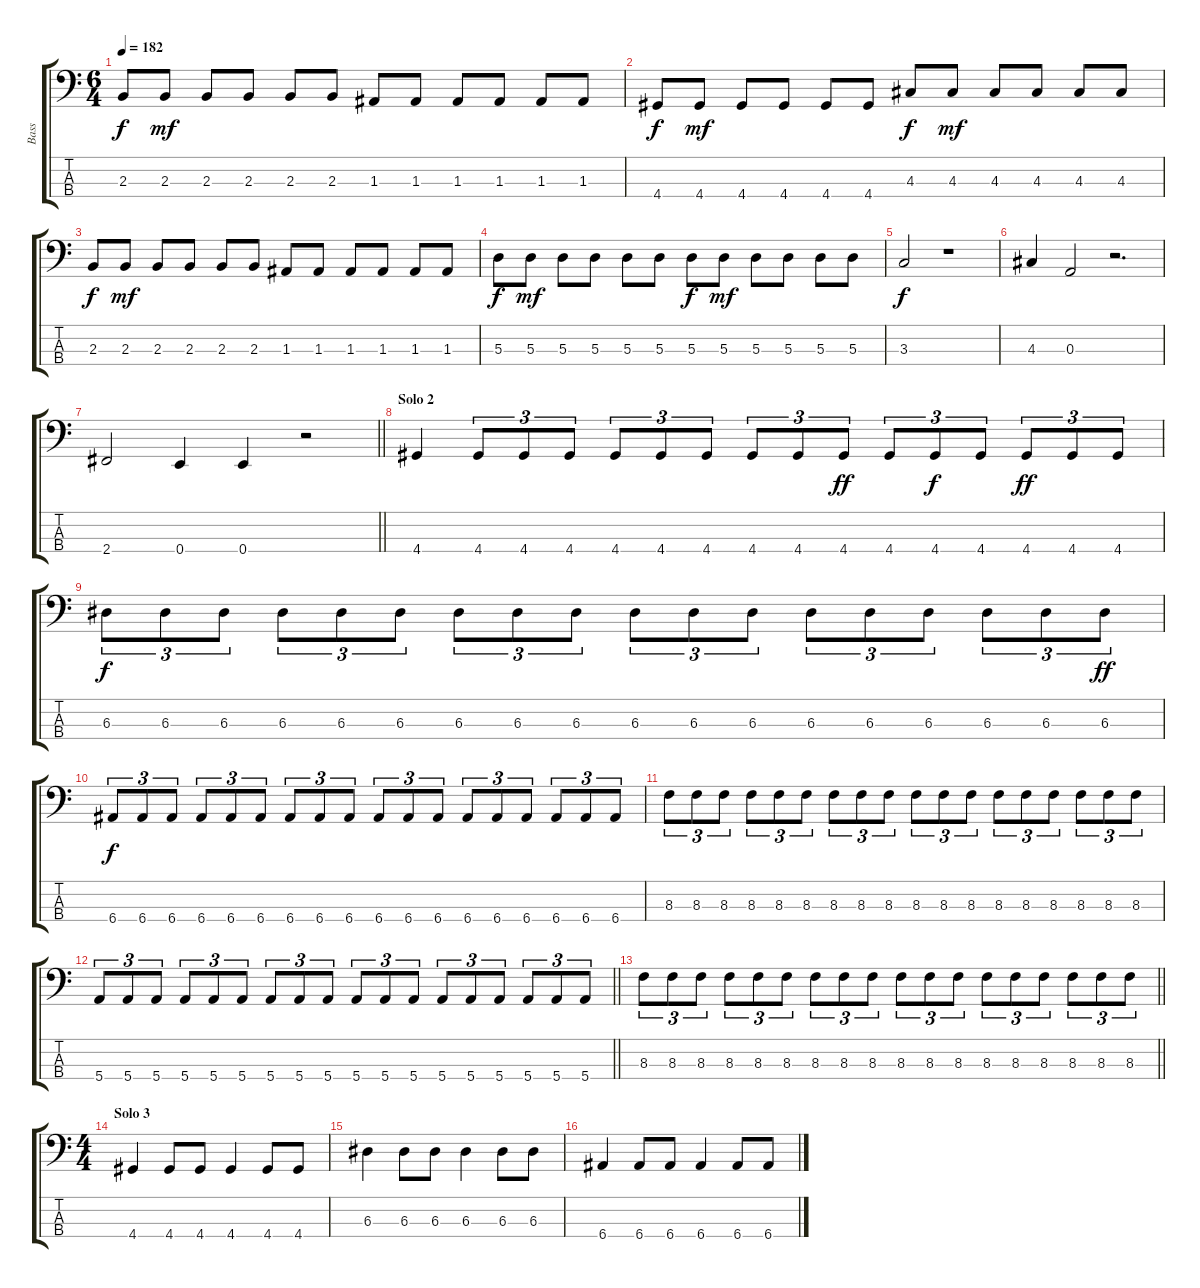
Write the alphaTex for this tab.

\track ("Bass" "Bass") {instrument electricbasspick}
\staff {score tabs}
\tuning (G2 D2 A1 E1) {hide}
\ts (6 4)
\tempo 182
\clef f4
\ks c
2.3.8{dy f} 2.3.8{dy mf} 2.3.8 2.3.8 2.3.8 2.3.8 1.3.8 1.3.8 1.3.8 1.3.8 1.3.8 1.3.8 |
4.4.8{dy f} 4.4.8{dy mf} 4.4.8 4.4.8 4.4.8 4.4.8 4.3.8{dy f} 4.3.8{dy mf} 4.3.8 4.3.8 4.3.8 4.3.8 |
2.3.8{dy f} 2.3.8{dy mf} 2.3.8 2.3.8 2.3.8 2.3.8 1.3.8 1.3.8 1.3.8 1.3.8 1.3.8 1.3.8 |
5.3.8{dy f} 5.3.8{dy mf} 5.3.8 5.3.8 5.3.8 5.3.8 5.3.8{dy f} 5.3.8{dy mf} 5.3.8 5.3.8 5.3.8 5.3.8 |
3.3.2{dy f} r.1 |
4.3.4 0.3.2 r.2{d} |
\barLineRight lightlight
2.4.2 0.4.4 0.4.4 r.2 |
\section ("" "Solo 2")
4.4.4 4.4.8{tu (3 2)} 4.4.8{tu (3 2)} 4.4.8{tu (3 2)} 4.4.8{tu (3 2)} 4.4.8{tu (3 2)} 4.4.8{tu (3 2)} 4.4.8{tu (3 2)} 4.4.8{tu (3 2)} 4.4.8{tu (3 2) dy ff} 4.4.8{tu (3 2)} 4.4.8{tu (3 2) dy f} 4.4.8{tu (3 2)} 4.4.8{tu (3 2) dy ff} 4.4.8{tu (3 2)} 4.4.8{tu (3 2)} |
6.3.8{tu (3 2) dy f} 6.3.8{tu (3 2)} 6.3.8{tu (3 2)} 6.3.8{tu (3 2)} 6.3.8{tu (3 2)} 6.3.8{tu (3 2)} 6.3.8{tu (3 2)} 6.3.8{tu (3 2)} 6.3.8{tu (3 2)} 6.3.8{tu (3 2)} 6.3.8{tu (3 2)} 6.3.8{tu (3 2)} 6.3.8{tu (3 2)} 6.3.8{tu (3 2)} 6.3.8{tu (3 2)} 6.3.8{tu (3 2)} 6.3.8{tu (3 2)} 6.3.8{tu (3 2) dy ff} |
6.4.8{tu (3 2) dy f} 6.4.8{tu (3 2)} 6.4.8{tu (3 2)} 6.4.8{tu (3 2)} 6.4.8{tu (3 2)} 6.4.8{tu (3 2)} 6.4.8{tu (3 2)} 6.4.8{tu (3 2)} 6.4.8{tu (3 2)} 6.4.8{tu (3 2)} 6.4.8{tu (3 2)} 6.4.8{tu (3 2)} 6.4.8{tu (3 2)} 6.4.8{tu (3 2)} 6.4.8{tu (3 2)} 6.4.8{tu (3 2)} 6.4.8{tu (3 2)} 6.4.8{tu (3 2)} |
8.3.8{tu (3 2)} 8.3.8{tu (3 2)} 8.3.8{tu (3 2)} 8.3.8{tu (3 2)} 8.3.8{tu (3 2)} 8.3.8{tu (3 2)} 8.3.8{tu (3 2)} 8.3.8{tu (3 2)} 8.3.8{tu (3 2)} 8.3.8{tu (3 2)} 8.3.8{tu (3 2)} 8.3.8{tu (3 2)} 8.3.8{tu (3 2)} 8.3.8{tu (3 2)} 8.3.8{tu (3 2)} 8.3.8{tu (3 2)} 8.3.8{tu (3 2)} 8.3.8{tu (3 2)} |
\barLineRight lightlight
5.4.8{tu (3 2)} 5.4.8{tu (3 2)} 5.4.8{tu (3 2)} 5.4.8{tu (3 2)} 5.4.8{tu (3 2)} 5.4.8{tu (3 2)} 5.4.8{tu (3 2)} 5.4.8{tu (3 2)} 5.4.8{tu (3 2)} 5.4.8{tu (3 2)} 5.4.8{tu (3 2)} 5.4.8{tu (3 2)} 5.4.8{tu (3 2)} 5.4.8{tu (3 2)} 5.4.8{tu (3 2)} 5.4.8{tu (3 2)} 5.4.8{tu (3 2)} 5.4.8{tu (3 2)} |
\barLineRight lightlight
8.3.8{tu (3 2)} 8.3.8{tu (3 2)} 8.3.8{tu (3 2)} 8.3.8{tu (3 2)} 8.3.8{tu (3 2)} 8.3.8{tu (3 2)} 8.3.8{tu (3 2)} 8.3.8{tu (3 2)} 8.3.8{tu (3 2)} 8.3.8{tu (3 2)} 8.3.8{tu (3 2)} 8.3.8{tu (3 2)} 8.3.8{tu (3 2)} 8.3.8{tu (3 2)} 8.3.8{tu (3 2)} 8.3.8{tu (3 2)} 8.3.8{tu (3 2)} 8.3.8{tu (3 2)} |
\ts (4 4)
\section ("" "Solo 3")
4.4.4 4.4.8 4.4.8 4.4.4 4.4.8 4.4.8 |
6.3.4 6.3.8 6.3.8 6.3.4 6.3.8 6.3.8 |
6.4.4 6.4.8 6.4.8 6.4.4 6.4.8 6.4.8
